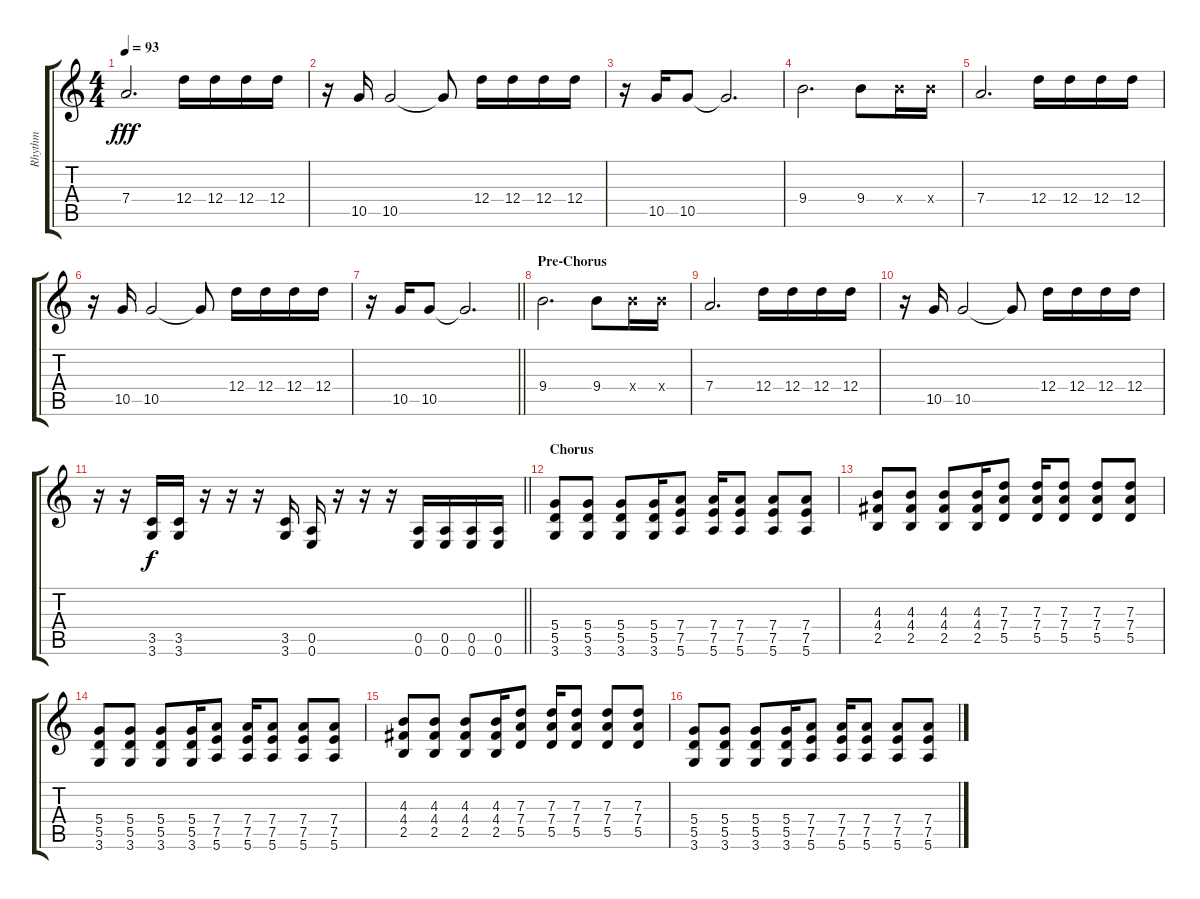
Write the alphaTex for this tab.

\track ("Rhythm" "Rhythm") {instrument distortionguitar}
\staff {score tabs}
\tuning (E4 B3 G3 D3 A2 E2) {hide}
\ts (4 4)
\tempo 93
\clef g2
\ks c
7.4.2{d dy fff} 12.4.16 12.4.16 12.4.16 12.4.16 |
r.16 10.5.16 10.5.2 10.5{t}.8 12.4.16 12.4.16 12.4.16 12.4.16 |
r.16 10.5.16 10.5.8 10.5{t}.2{d} |
9.4.2{d} 9.4.8 9.4{x}.16 9.4{x}.16 |
7.4.2{d} 12.4.16 12.4.16 12.4.16 12.4.16 |
r.16 10.5.16 10.5.2 10.5{t}.8 12.4.16 12.4.16 12.4.16 12.4.16 |
\barLineRight lightlight
r.16 10.5.16 10.5.8 10.5{t}.2{d} |
\section ("" "Pre-Chorus")
9.4.2{d} 9.4.8 9.4{x}.16 9.4{x}.16 |
7.4.2{d} 12.4.16 12.4.16 12.4.16 12.4.16 |
r.16 10.5.16 10.5.2 10.5{t}.8 12.4.16 12.4.16 12.4.16 12.4.16 |
\barLineRight lightlight
r.16 r.16{instrument distortionguitar} (3.5 3.6).16{dy f} (3.5 3.6).16 r.16 r.16 r.16 (3.5 3.6).16 (0.5 0.6).16 r.16 r.16 r.16 (0.5 0.6).16 (0.5 0.6).16 (0.5 0.6).16 (0.5 0.6).16 |
\section ("" "Chorus")
(5.4 5.5 3.6).8 (5.4 5.5 3.6).8 (5.4 5.5 3.6).8 (5.4 5.5 3.6).16 (7.4 7.5 5.6).8 (7.4 7.5 5.6).16 (7.4 7.5 5.6).8 (7.4 7.5 5.6).8 (7.4 7.5 5.6).8 |
(4.3 4.4 2.5).8 (4.3 4.4 2.5).8 (4.3 4.4 2.5).8 (4.3 4.4 2.5).16 (7.3 7.4 5.5).8 (7.3 7.4 5.5).16 (7.3 7.4 5.5).8 (7.3 7.4 5.5).8 (7.3 7.4 5.5).8 |
(5.4 5.5 3.6).8 (5.4 5.5 3.6).8 (5.4 5.5 3.6).8 (5.4 5.5 3.6).16 (7.4 7.5 5.6).8 (7.4 7.5 5.6).16 (7.4 7.5 5.6).8 (7.4 7.5 5.6).8 (7.4 7.5 5.6).8 |
(4.3 4.4 2.5).8 (4.3 4.4 2.5).8 (4.3 4.4 2.5).8 (4.3 4.4 2.5).16 (7.3 7.4 5.5).8 (7.3 7.4 5.5).16 (7.3 7.4 5.5).8 (7.3 7.4 5.5).8 (7.3 7.4 5.5).8 |
(5.4 5.5 3.6).8 (5.4 5.5 3.6).8 (5.4 5.5 3.6).8 (5.4 5.5 3.6).16 (7.4 7.5 5.6).8 (7.4 7.5 5.6).16 (7.4 7.5 5.6).8 (7.4 7.5 5.6).8 (7.4 7.5 5.6).8
